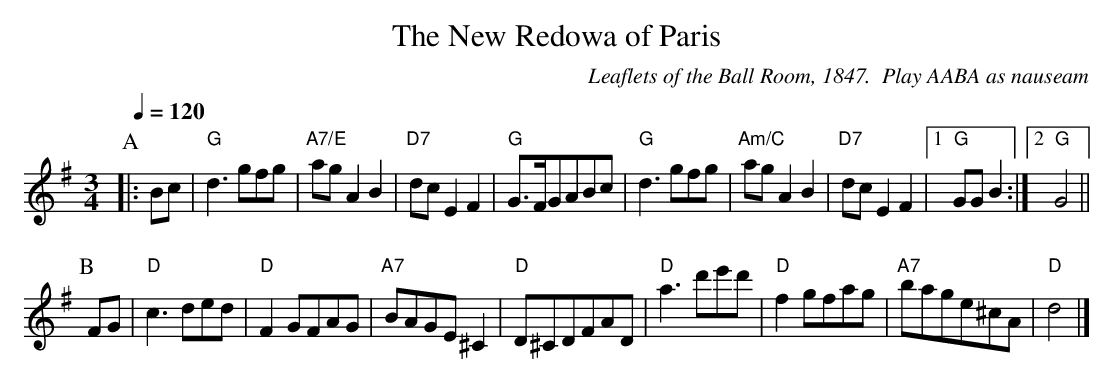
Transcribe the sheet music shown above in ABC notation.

X:1
T:The New Redowa of Paris
C:Leaflets of the Ball Room, 1847.  Play AABA as nauseam
L:1/8
M:3/4
Q:1/4=120
K:G
P:A
|: Bc | "G"d3gfg | "A7/E"agA2B2 | "D7"dcE2F2 | "G"G3/F/GABc | "G"d3gfg | "Am/C"agA2B2 | "D7"dcE2F2 |1 "G"GGB2 :|2 "G"G4 ||
P:B
FG | "D"c3ded | "D"F2GFAG | "A7"BAGE^C2 | "D"D^CDFAD | "D"a3d'e'd' | "D"f2gfag | "A7"bage^cA | "D"d4 |]
